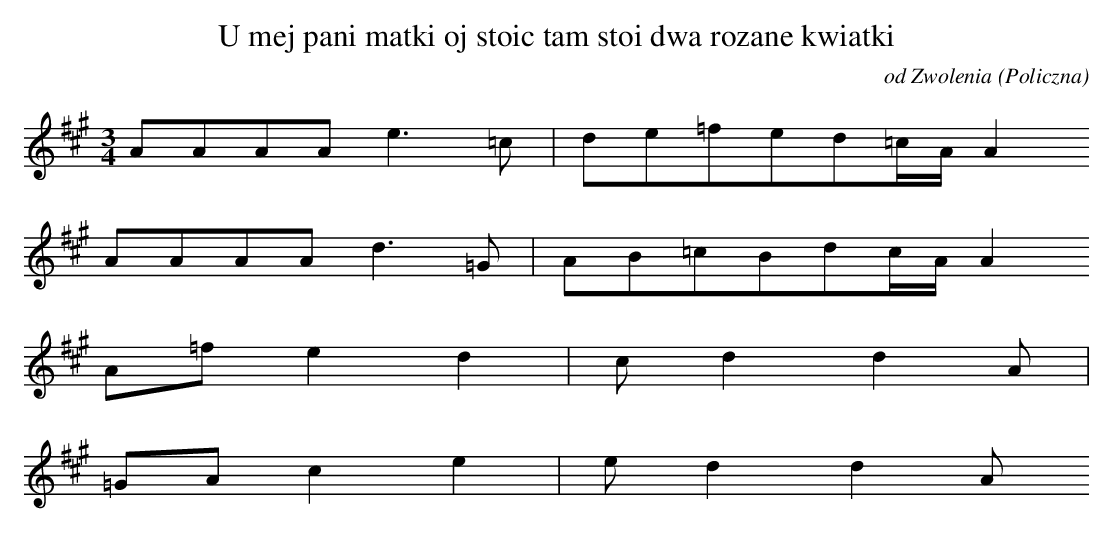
X:1
T: U mej pani matki oj stoic tam stoi dwa rozane kwiatki
O: od Zwolenia (Policzna)
M: 3/4
L: 1/16
K: A
A2A2A2A2e6=c2 | d2e2=f2e2d2=cAA4
A2A2A2A2d6=G2 | A2B2=c2B2d2cAA4
A2=f2e4d4 | c2d4d4A2 |
=G2A2c4e4 | e2d4d4A2
